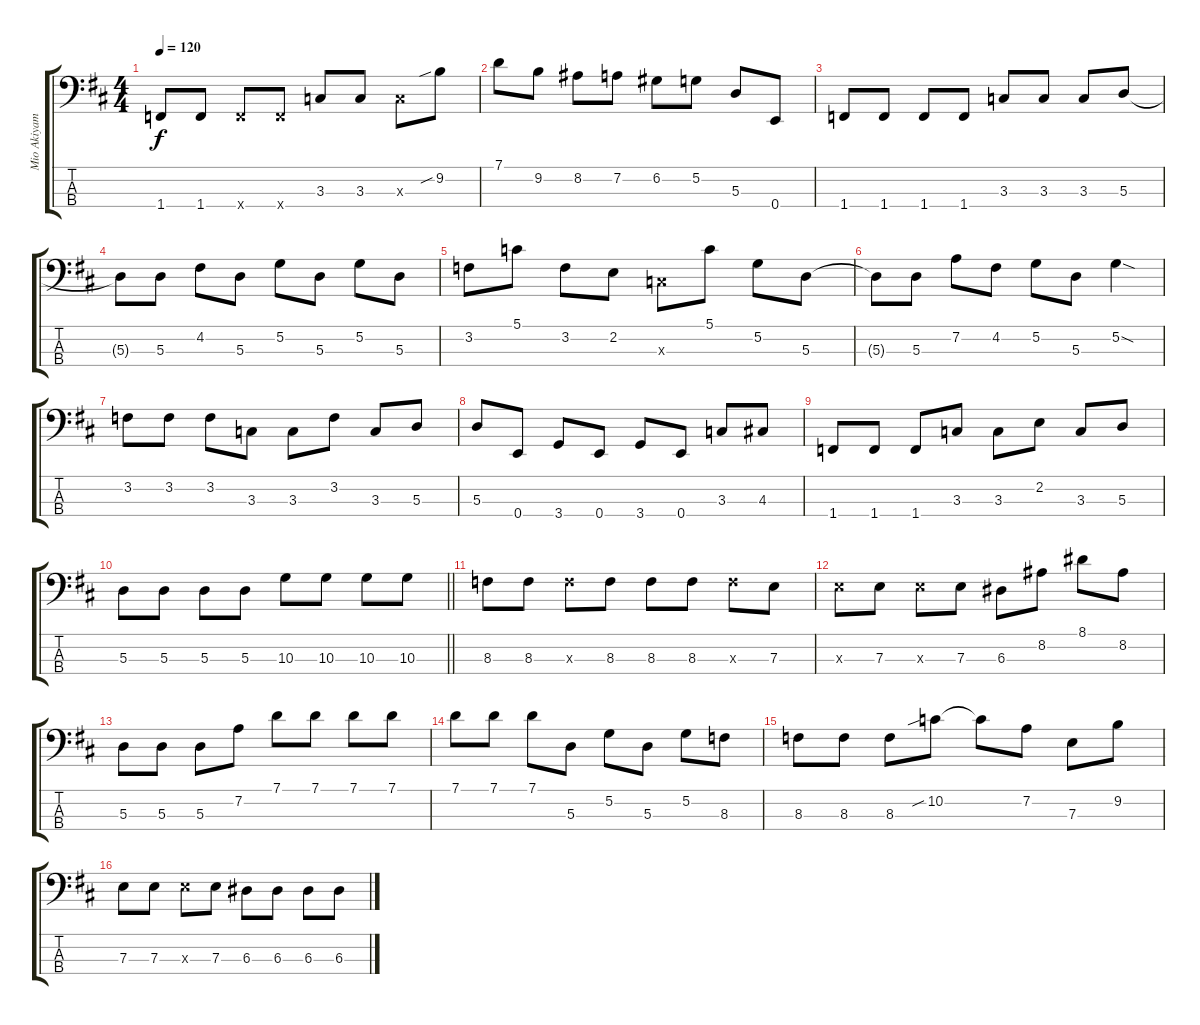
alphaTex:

\track ("Mio Akiyama" "Mio Akiyam") {instrument electricbassfinger}
\staff {score tabs}
\tuning (G2 D2 A1 E1) {hide}
\ts (4 4)
\tempo 120
\clef f4
\ks d
1.4.8{dy f} 1.4.8 1.4{x}.8 1.4{x}.8 3.3.8 3.3.8 3.3{x}.8 9.2{sib}.8 |
7.1.8 9.2.8 8.2.8 7.2.8 6.2.8 5.2.8 5.3.8 0.4.8 |
1.4.8 1.4.8 1.4.8 1.4.8 3.3.8 3.3.8 3.3.8 5.3.8 |
5.3{t}.8 5.3.8 4.2.8 5.3.8 5.2.8 5.3.8 5.2.8 5.3.8 |
3.2.8 5.1.8 3.2.8 2.2.8 3.3{x}.8 5.1.8 5.2.8 5.3.8 |
5.3{t}.8 5.3.8 7.2.8 4.2.8 5.2.8 5.3.8 5.2{sod}.4 |
3.2.8 3.2.8 3.2.8 3.3.8 3.3.8 3.2.8 3.3.8 5.3.8 |
5.3.8 0.4.8 3.4.8 0.4.8 3.4.8 0.4.8 3.3.8 4.3.8 |
1.4.8 1.4.8 1.4.8 3.3.8 3.3.8 2.2.8 3.3.8 5.3.8 |
\barLineRight lightlight
5.3.8 5.3.8 5.3.8 5.3.8 10.3.8 10.3.8 10.3.8 10.3.8 |
8.3.8 8.3.8 8.3{x}.8 8.3.8 8.3.8 8.3.8 8.3{x}.8 7.3.8 |
7.3{x}.8 7.3.8 7.3{x}.8 7.3.8 6.3.8 8.2.8 8.1.8 8.2.8 |
5.3.8 5.3.8 5.3.8 7.2.8 7.1.8 7.1.8 7.1.8 7.1.8 |
7.1.8 7.1.8 7.1.8 5.3.8 5.2.8 5.3.8 5.2.8 8.3.8 |
8.3.8 8.3.8 8.3.8 10.2{sib}.8 10.2{t}.8 7.2.8 7.3.8 9.2.8 |
7.3.8 7.3.8 7.3{x}.8 7.3.8 6.3.8 6.3.8 6.3.8 6.3.8
